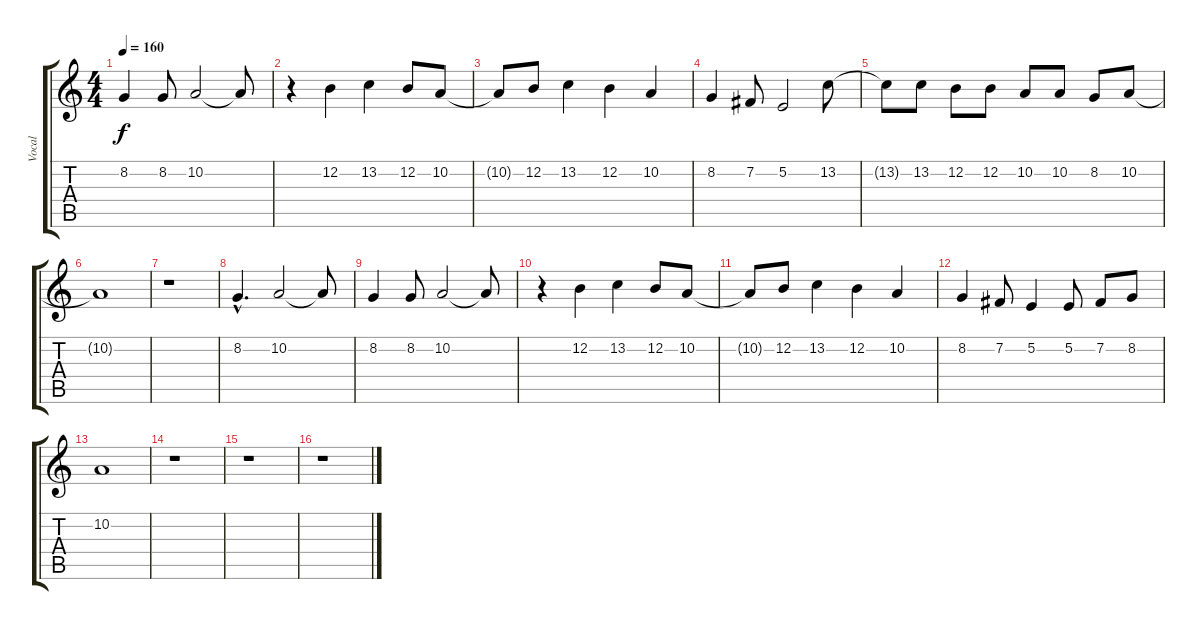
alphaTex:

\track ("Vocal" "Vocal") {instrument choiraahs}
\staff {score tabs}
\tuning (E4 B3 G3 D3 A2 E2) {hide}
\ts (4 4)
\tempo 160
\clef g2
\ks c
8.2.4{dy f} 8.2.8 10.2.2 10.2{t}.8 |
r.4 12.2.4 13.2.4 12.2.8 10.2.8 |
10.2{t}.8 12.2.8 13.2.4 12.2.4 10.2.4 |
8.2.4 7.2.8 5.2.2 13.2.8 |
13.2{t}.8 13.2.8 12.2.8 12.2.8 10.2.8 10.2.8 8.2.8 10.2.8 |
10.2{t}.1 |
r.1 |
8.2{hac}.4{d} 10.2.2 10.2{t}.8 |
8.2.4 8.2.8 10.2.2 10.2{t}.8 |
r.4 12.2.4 13.2.4 12.2.8 10.2.8 |
10.2{t}.8 12.2.8 13.2.4 12.2.4 10.2.4 |
8.2.4 7.2.8 5.2.4 5.2.8 7.2.8 8.2.8 |
10.2.1 |
r.1 |
r.1 |
r.1
